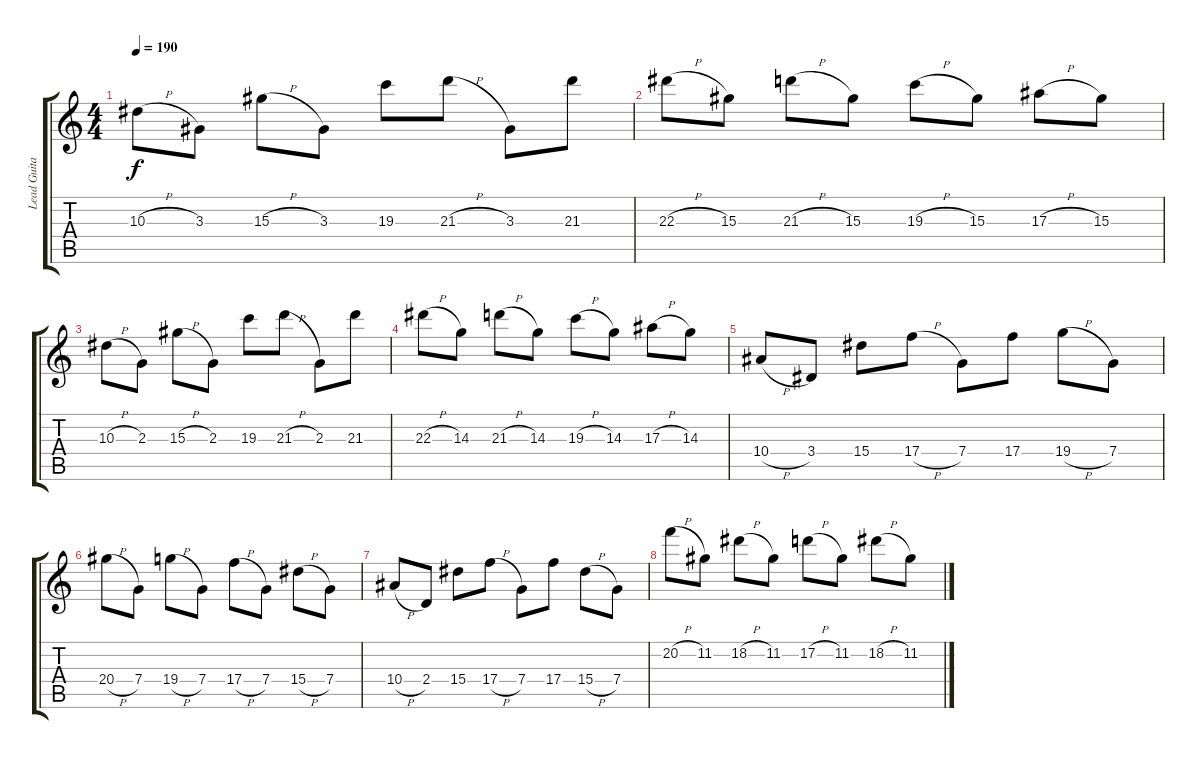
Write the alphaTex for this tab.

\track ("Lead Guitar" "Lead Guita") {instrument distortionguitar}
\staff {score tabs}
\tuning (D4 A3 F3 C3 G2 C2) {hide}
\ts (4 4)
\tempo 190
\clef g2
\ks c
10.3{h}.8{dy f} 3.3.8 15.3{h}.8 3.3.8 19.3.8 21.3{h}.8 3.3.8 21.3.8 |
22.3{h}.8 15.3.8 21.3{h}.8 15.3.8 19.3{h}.8 15.3.8 17.3{h}.8 15.3.8 |
10.3{h}.8 2.3.8 15.3{h}.8 2.3.8 19.3.8 21.3{h}.8 2.3.8 21.3.8 |
22.3{h}.8 14.3.8 21.3{h}.8 14.3.8 19.3{h}.8 14.3.8 17.3{h}.8 14.3.8 |
10.4{h}.8 3.4.8 15.4.8 17.4{h}.8 7.4.8 17.4.8 19.4{h}.8 7.4.8 |
20.4{h}.8 7.4.8 19.4{h}.8 7.4.8 17.4{h}.8 7.4.8 15.4{h}.8 7.4.8 |
10.4{h}.8 2.4.8 15.4.8 17.4{h}.8 7.4.8 17.4.8 15.4{h}.8 7.4.8 |
20.2{h}.8 11.2.8 18.2{h}.8 11.2.8 17.2{h}.8 11.2.8 18.2{h}.8 11.2.8
